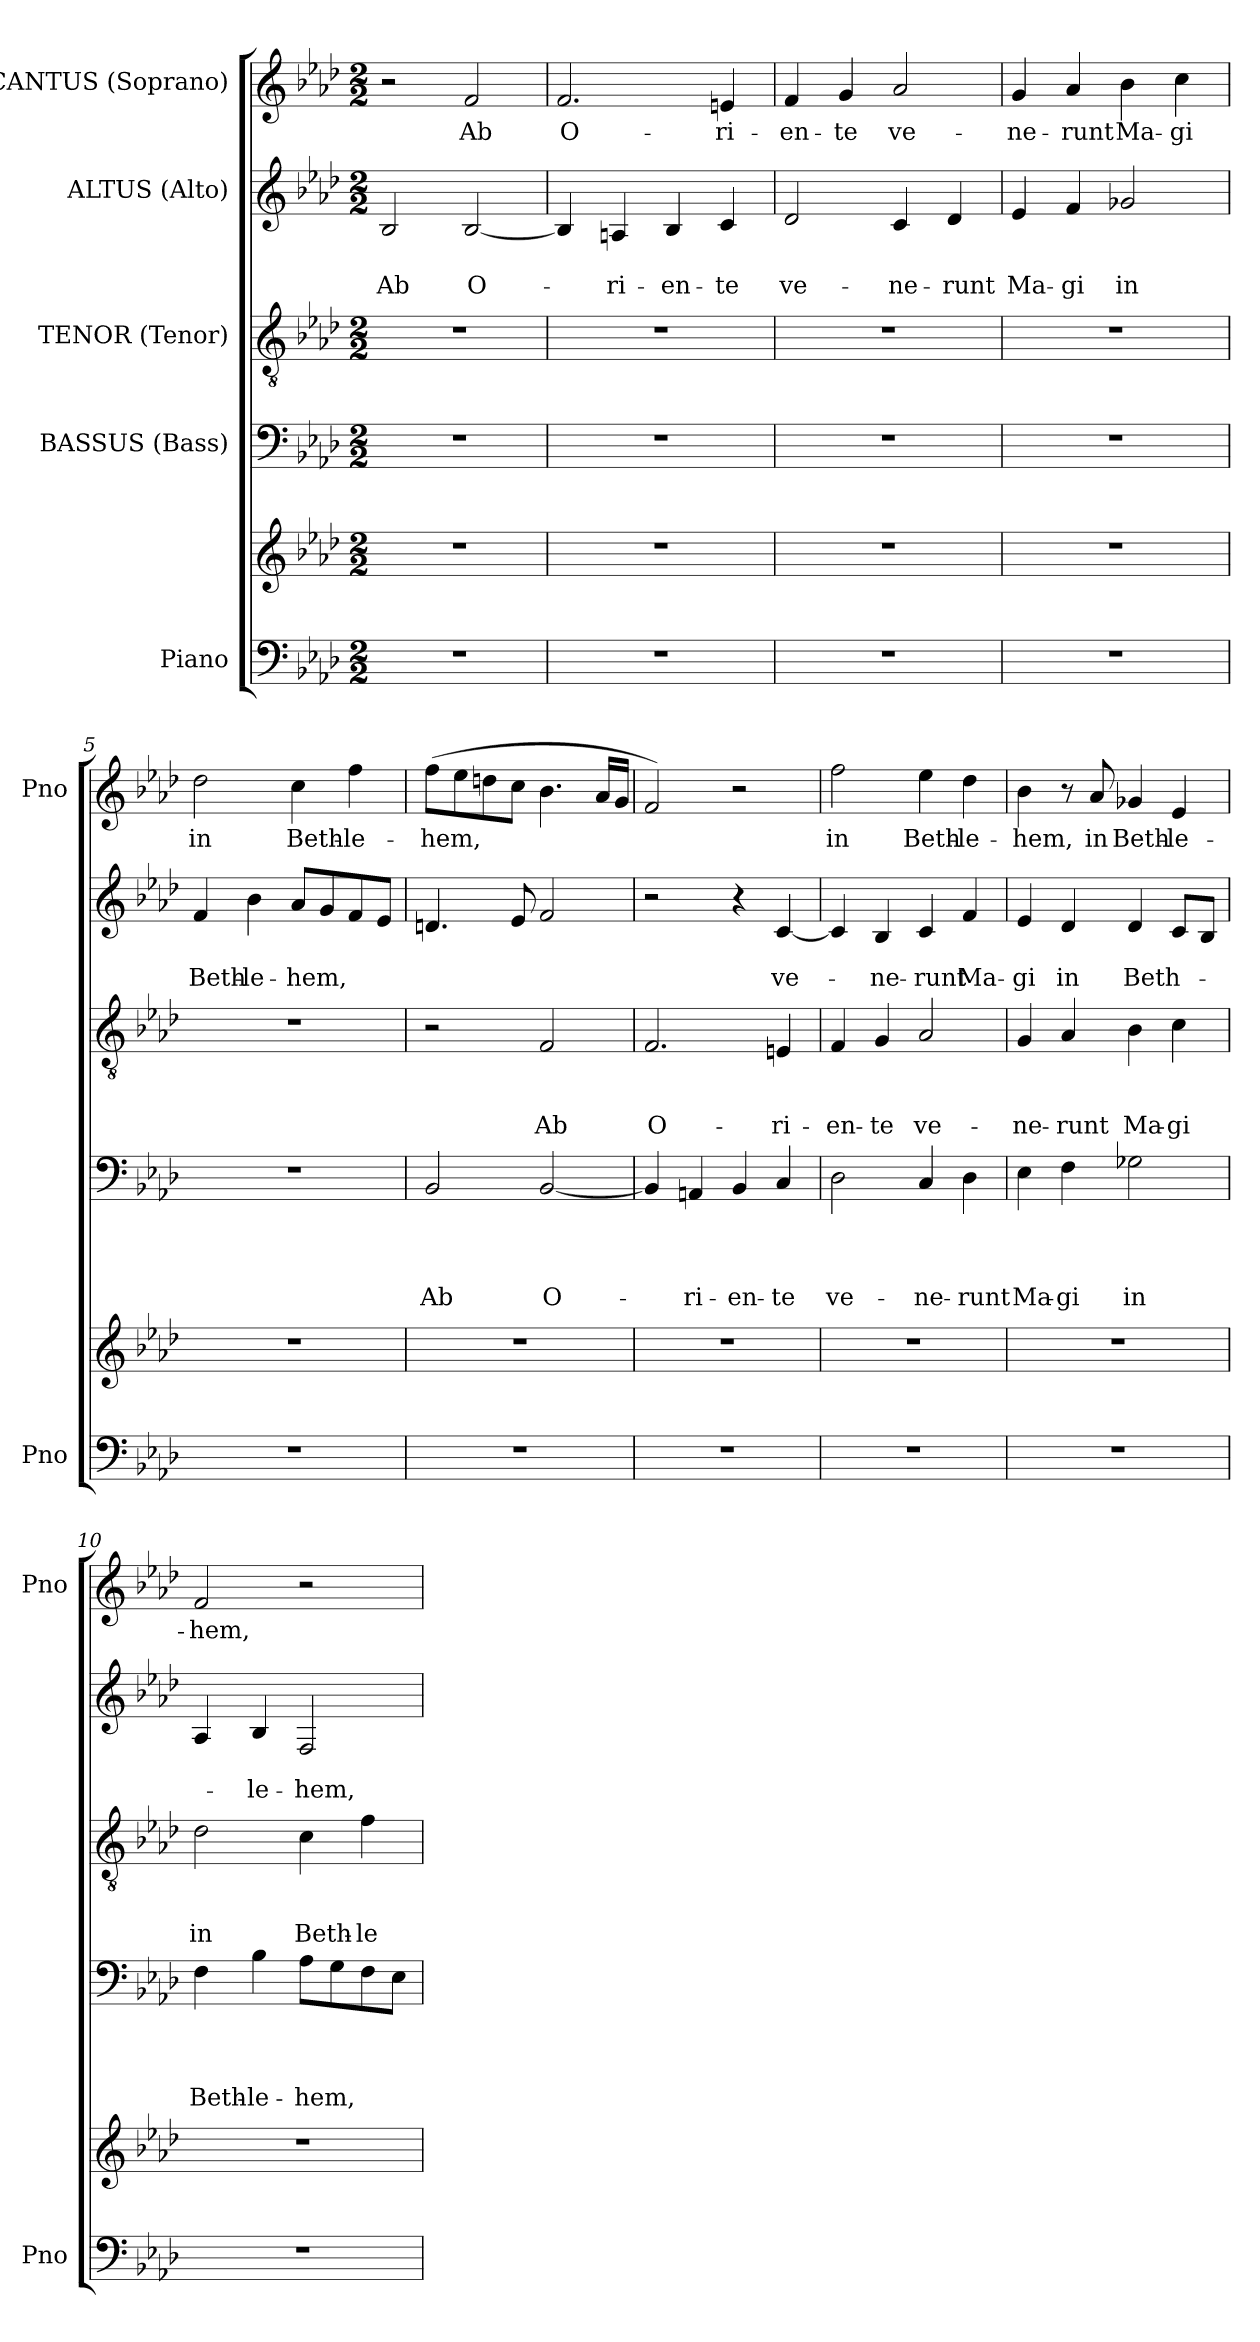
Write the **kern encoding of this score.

**kern	**kern	**kern	**text	**text	**text	**text	**kern	**text	**text	**text	**kern	**text	**text	**kern	**text
*part5	*part5	*part4	*part4	*part4	*part4	*part4	*part3	*part3	*part3	*part3	*part2	*part2	*part2	*part1	*part1
*staff6	*staff5	*staff4	*staff4	*staff4	*staff4	*staff4	*staff3	*staff3	*staff3	*staff3	*staff2	*staff2	*staff2	*staff1	*staff1
*I"Piano	*	*I"BASSUS (Bass)	*	*	*	*	*I"TENOR (Tenor)	*	*	*	*I"ALTUS (Alto)	*	*	*I"CANTUS (Soprano)	*
*I'Pno	*	*	*	*	*	*	*	*	*	*	*	*	*	*I'Pno	*
*clefF4	*clefG2	*clefF4	*	*	*	*	*clefGv2	*	*	*	*clefG2	*	*	*clefG2	*
*k[b-e-a-d-]	*k[b-e-a-d-]	*k[b-e-a-d-]	*	*	*	*	*k[b-e-a-d-]	*	*	*	*k[b-e-a-d-]	*	*	*k[b-e-a-d-]	*
*f:	*f:	*f:	*	*	*	*	*f:	*	*	*	*f:	*	*	*f:	*
*M2/2	*M2/2	*M2/2	*	*	*	*	*M2/2	*	*	*	*M2/2	*	*	*M2/2	*
=1	=1	=1	=1	=1	=1	=1	=1	=1	=1	=1	=1	=1	=1	=1	=1
1r	1r	1r	.	.	.	.	1r	.	.	.	2B-/	.	Ab	2r	.
.	.	.	.	.	.	.	.	.	.	.	[2B-/	.	O-	2f/	Ab
=2	=2	=2	=2	=2	=2	=2	=2	=2	=2	=2	=2	=2	=2	=2	=2
1r	1r	1r	.	.	.	.	1r	.	.	.	4B-/]	.	.	2.f/	O-
.	.	.	.	.	.	.	.	.	.	.	4An/	.	-ri-	.	.
.	.	.	.	.	.	.	.	.	.	.	4B-/	.	-en-	.	.
.	.	.	.	.	.	.	.	.	.	.	4c/	.	-te	4en/	-ri-
=3	=3	=3	=3	=3	=3	=3	=3	=3	=3	=3	=3	=3	=3	=3	=3
1r	1r	1r	.	.	.	.	1r	.	.	.	2d-/	.	ve-	4f/	-en-
.	.	.	.	.	.	.	.	.	.	.	.	.	.	4g/	-te
.	.	.	.	.	.	.	.	.	.	.	4c/	.	-ne-	2a-/	ve-
.	.	.	.	.	.	.	.	.	.	.	4d-/	.	-runt	.	.
=4	=4	=4	=4	=4	=4	=4	=4	=4	=4	=4	=4	=4	=4	=4	=4
1r	1r	1r	.	.	.	.	1r	.	.	.	4e-/	.	Ma-	4g/	-ne-
.	.	.	.	.	.	.	.	.	.	.	4f/	.	-gi	4a-/	-runt
.	.	.	.	.	.	.	.	.	.	.	2g-X/	.	in	4b-\	Ma-
.	.	.	.	.	.	.	.	.	.	.	.	.	.	4cc\	-gi
!!LO:LB:g=z
=5	=5	=5	=5	=5	=5	=5	=5	=5	=5	=5	=5	=5	=5	=5	=5
1r	1r	1r	.	.	.	.	1r	.	.	.	4f/	.	Beth-	2dd-\	in
.	.	.	.	.	.	.	.	.	.	.	4b-\	.	-le-	.	.
.	.	.	.	.	.	.	.	.	.	.	8a-/L	.	-hem,	4cc\	Beth-
.	.	.	.	.	.	.	.	.	.	.	8g/	.	.	.	.
.	.	.	.	.	.	.	.	.	.	.	8f/	.	.	4ff\	-le-
.	.	.	.	.	.	.	.	.	.	.	8e-/J	.	.	.	.
=6	=6	=6	=6	=6	=6	=6	=6	=6	=6	=6	=6	=6	=6	=6	=6
1r	1r	2BB-/	.	.	.	Ab	2r	.	.	.	4.dn/	.	.	(8ff\L	-hem,
.	.	.	.	.	.	.	.	.	.	.	.	.	.	8ee-\	.
.	.	.	.	.	.	.	.	.	.	.	.	.	.	8ddn\	.
.	.	.	.	.	.	.	.	.	.	.	8e-/	.	.	8cc\J	.
.	.	[2BB-/	.	.	.	O-	2F/	.	.	Ab	2f/	.	.	4.b-\	.
.	.	.	.	.	.	.	.	.	.	.	.	.	.	16a-/LL	.
.	.	.	.	.	.	.	.	.	.	.	.	.	.	16g/JJ	.
=7	=7	=7	=7	=7	=7	=7	=7	=7	=7	=7	=7	=7	=7	=7	=7
1r	1r	4BB-/]	.	.	.	.	2.F/	.	.	O-	2r	.	.	2f/)	.
.	.	4AAn/	.	.	.	-ri-	.	.	.	.	.	.	.	.	.
.	.	4BB-/	.	.	.	-en-	.	.	.	.	4r	.	.	2r	.
.	.	4C/	.	.	.	-te	4En/	.	.	-ri-	[4c/	.	ve-	.	.
=8	=8	=8	=8	=8	=8	=8	=8	=8	=8	=8	=8	=8	=8	=8	=8
1r	1r	2D-\	.	.	.	ve-	4F/	.	.	-en-	4c/]	.	.	2ff\	in
.	.	.	.	.	.	.	4G/	.	.	-te	4B-/	.	-ne-	.	.
.	.	4C/	.	.	.	-ne-	2A-/	.	.	ve-	4c/	.	-runt	4ee-\	Beth-
.	.	4D-\	.	.	.	-runt	.	.	.	.	4f/	.	Ma-	4dd-\	-le-
=9	=9	=9	=9	=9	=9	=9	=9	=9	=9	=9	=9	=9	=9	=9	=9
1r	1r	4E-\	.	.	.	Ma-	4G/	.	.	-ne-	4e-/	.	-gi	4b-\	-hem,
.	.	4F\	.	.	.	-gi	4A-/	.	.	-runt	4d-/	.	in	8r	.
.	.	.	.	.	.	.	.	.	.	.	.	.	.	8a-/	in
.	.	2G-X\	.	.	.	in	4B-\	.	.	Ma-	4d-/	.	Beth-	4g-X/	Beth-
.	.	.	.	.	.	.	4c\	.	.	-gi	8c/L	.	.	4e-/	-le-
.	.	.	.	.	.	.	.	.	.	.	8B-/J	.	.	.	.
!!LO:LB:g=z
=10	=10	=10	=10	=10	=10	=10	=10	=10	=10	=10	=10	=10	=10	=10	=10
1r	1r	4F\	.	.	.	Beth-	2d-\	.	.	in	4A-/	.	.	2f/	-hem,
.	.	4B-\	.	.	.	-le-	.	.	.	.	4B-/	.	-le-	.	.
.	.	8A-\L	.	.	.	-hem,	4c\	.	.	Beth-	2F/	.	-hem,	2r	.
.	.	8G\	.	.	.	.	.	.	.	.	.	.	.	.	.
.	.	8F\	.	.	.	.	4f\	.	.	-le-	.	.	.	.	.
.	.	8E-\J	.	.	.	.	.	.	.	.	.	.	.	.	.
=	=	=	=	=	=	=	=	=	=	=	=	=	=	=	=
*-	*-	*-	*-	*-	*-	*-	*-	*-	*-	*-	*-	*-	*-	*-	*-
